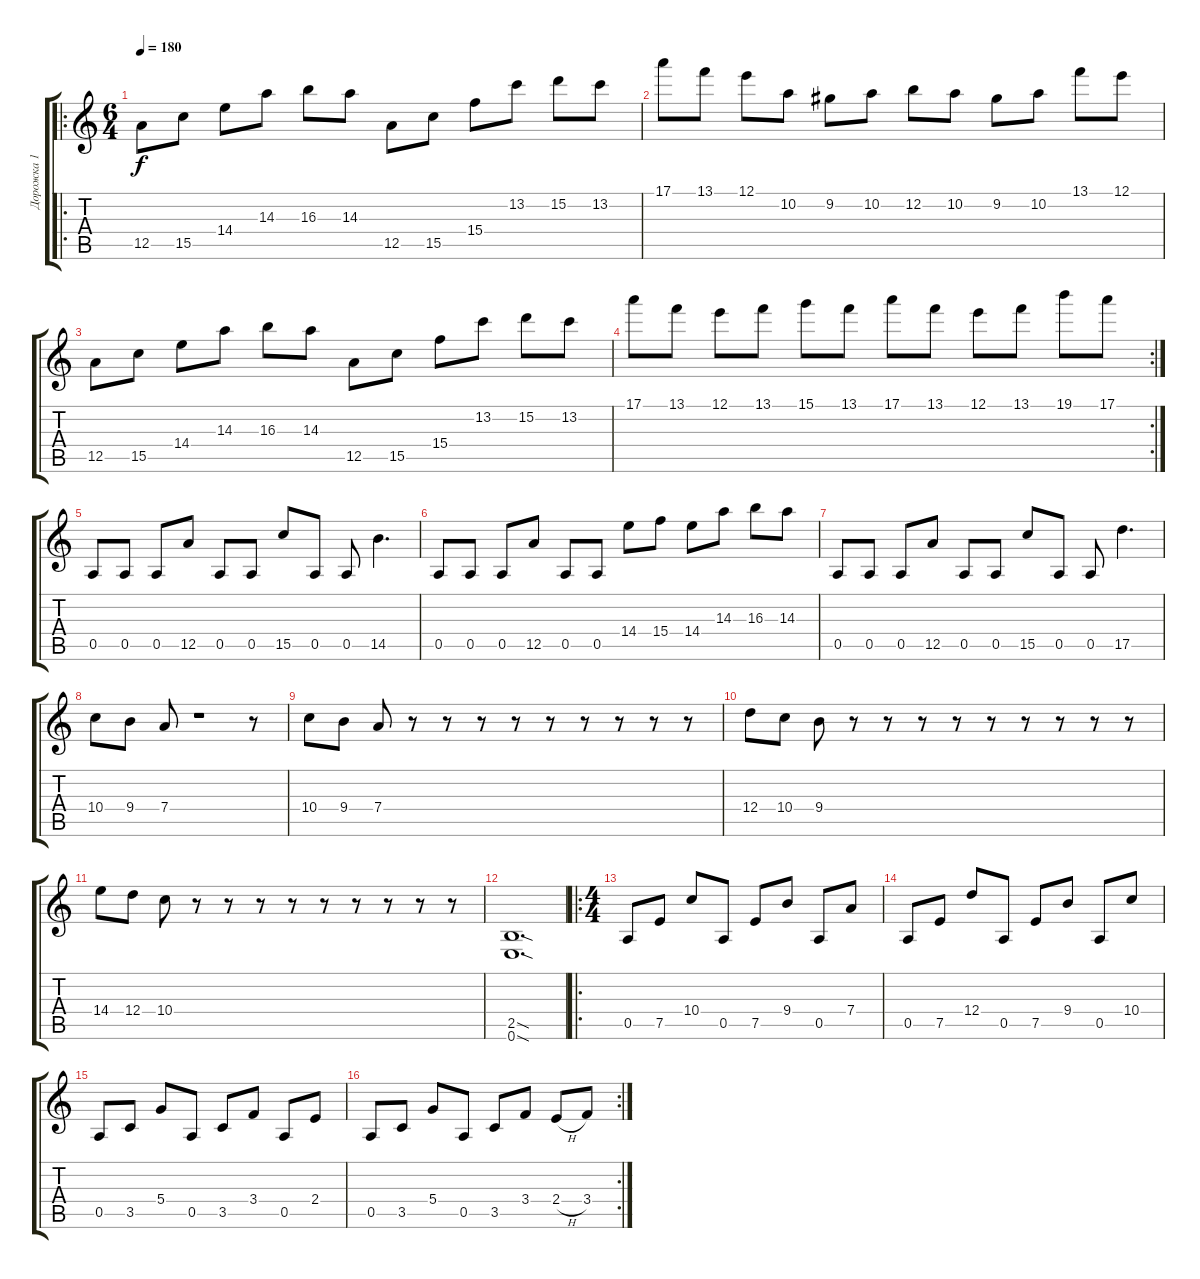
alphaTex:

\track ("Дорожка 1" "Дорожка 1") {instrument distortionguitar}
\staff {score tabs}
\tuning (E4 B3 G3 D3 A2 E2) {hide}
\ro
\ts (6 4)
\tempo 180
\clef g2
\ks c
12.5.8{dy f} 15.5.8 14.4.8 14.3.8 16.3.8 14.3.8 12.5.8 15.5.8 15.4.8 13.2.8 15.2.8 13.2.8 |
17.1.8 13.1.8 12.1.8 10.2.8 9.2.8 10.2.8 12.2.8 10.2.8 9.2.8 10.2.8 13.1.8 12.1.8 |
12.5.8 15.5.8 14.4.8 14.3.8 16.3.8 14.3.8 12.5.8 15.5.8 15.4.8 13.2.8 15.2.8 13.2.8 |
\rc 2
17.1.8 13.1.8 12.1.8 13.1.8 15.1.8 13.1.8 17.1.8 13.1.8 12.1.8 13.1.8 19.1.8 17.1.8 |
0.5.8 0.5.8 0.5.8 12.5.8 0.5.8 0.5.8 15.5.8 0.5.8 0.5.8 14.5.4{d} |
0.5.8 0.5.8 0.5.8 12.5.8 0.5.8 0.5.8 14.4.8 15.4.8 14.4.8 14.3.8 16.3.8 14.3.8 |
0.5.8 0.5.8 0.5.8 12.5.8 0.5.8 0.5.8 15.5.8 0.5.8 0.5.8 17.5.4{d} |
10.4.8 9.4.8 7.4.8 r.1 r.8 |
10.4.8 9.4.8 7.4.8 r.8 r.8 r.8 r.8 r.8 r.8 r.8 r.8 r.8 |
12.4.8 10.4.8 9.4.8 r.8 r.8 r.8 r.8 r.8 r.8 r.8 r.8 r.8 |
14.4.8 12.4.8 10.4.8 r.8 r.8 r.8 r.8 r.8 r.8 r.8 r.8 r.8 |
(2.5{sod} 0.6{sod}).1{d} |
\ro
\ts (4 4)
0.5.8 7.5.8 10.4.8 0.5.8 7.5.8 9.4.8 0.5.8 7.4.8 |
0.5.8 7.5.8 12.4.8 0.5.8 7.5.8 9.4.8 0.5.8 10.4.8 |
0.5.8 3.5.8 5.4.8 0.5.8 3.5.8 3.4.8 0.5.8 2.4.8 |
\rc 2
0.5.8 3.5.8 5.4.8 0.5.8 3.5.8 3.4.8 2.4{h}.8 3.4.8
